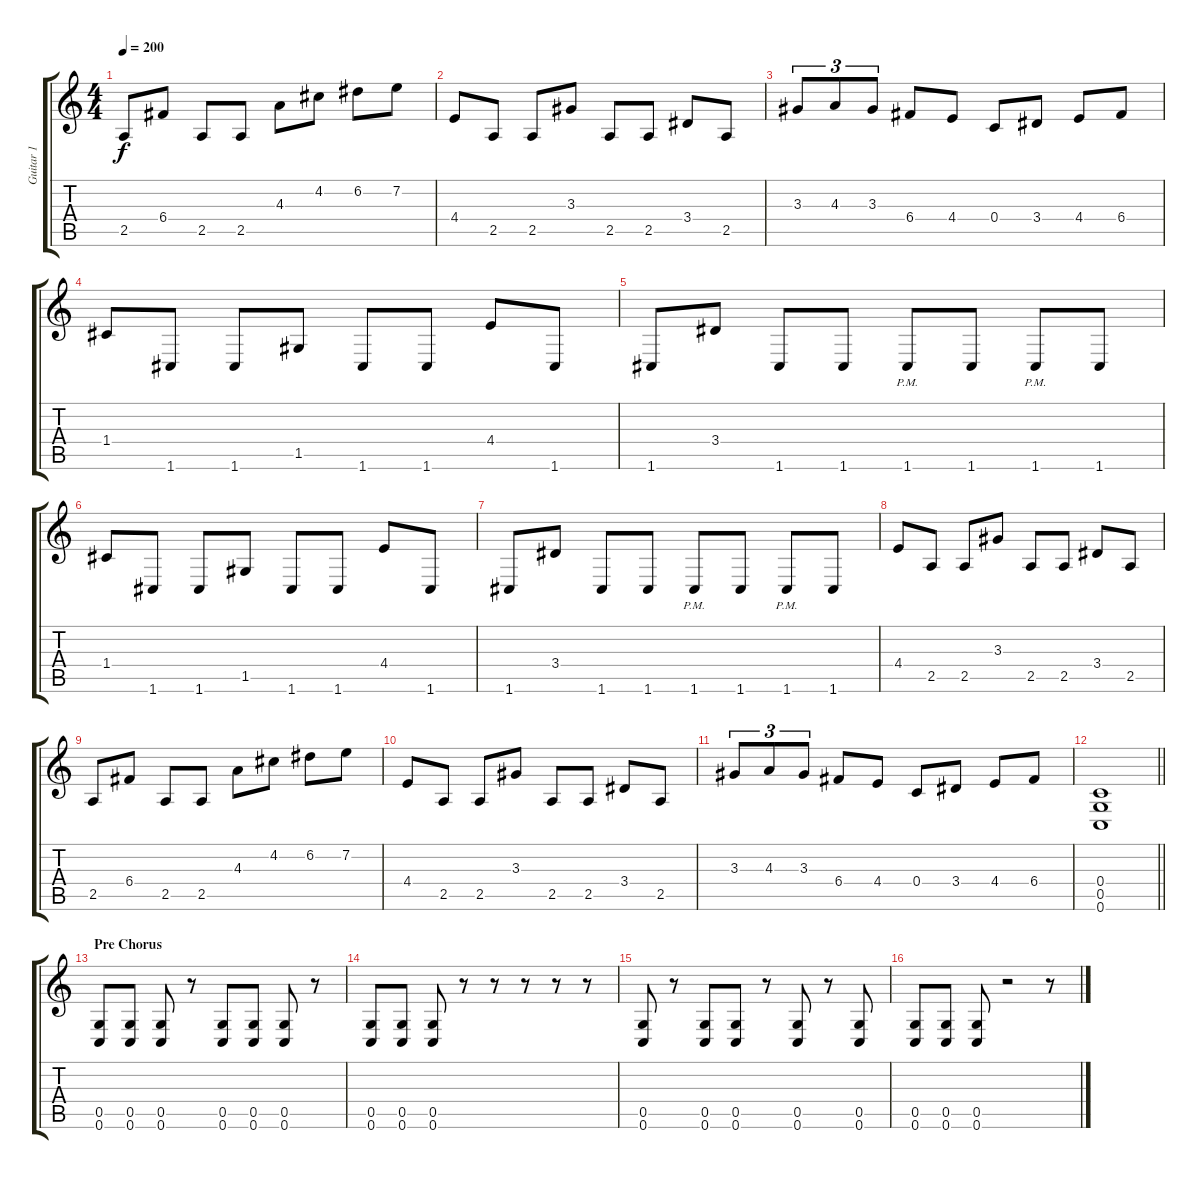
\track ("Guitar 1" "Guitar 1") {instrument distortionguitar}
\staff {score tabs}
\tuning (D4 A3 F3 C3 G2 C2) {hide}
\ts (4 4)
\tempo 200
\clef g2
\ks c
2.5.8{dy f} 6.4.8 2.5.8 2.5.8 4.3.8 4.2.8 6.2.8 7.2.8 |
4.4.8 2.5.8 2.5.8 3.3.8 2.5.8 2.5.8 3.4.8 2.5.8 |
3.3.8{tu (3 2)} 4.3.8{tu (3 2)} 3.3.8{tu (3 2)} 6.4.8 4.4.8 0.4.8 3.4.8 4.4.8 6.4.8 |
1.4.8 1.6.8 1.6.8 1.5.8 1.6.8 1.6.8 4.4.8 1.6.8 |
1.6.8 3.4.8 1.6.8 1.6.8 1.6{pm}.8 1.6.8 1.6{pm}.8 1.6.8 |
1.4.8 1.6.8 1.6.8 1.5.8 1.6.8 1.6.8 4.4.8 1.6.8 |
1.6.8 3.4.8 1.6.8 1.6.8 1.6{pm}.8 1.6.8 1.6{pm}.8 1.6.8 |
4.4.8 2.5.8 2.5.8 3.3.8 2.5.8 2.5.8 3.4.8 2.5.8 |
2.5.8 6.4.8 2.5.8 2.5.8 4.3.8 4.2.8 6.2.8 7.2.8 |
4.4.8 2.5.8 2.5.8 3.3.8 2.5.8 2.5.8 3.4.8 2.5.8 |
3.3.8{tu (3 2)} 4.3.8{tu (3 2)} 3.3.8{tu (3 2)} 6.4.8 4.4.8 0.4.8 3.4.8 4.4.8 6.4.8 |
\barLineRight lightlight
(0.4 0.5 0.6).1 |
\section ("" "Pre Chorus")
(0.5 0.6).8 (0.5 0.6).8 (0.5 0.6).8 r.8 (0.5 0.6).8 (0.5 0.6).8 (0.5 0.6).8 r.8 |
(0.5 0.6).8 (0.5 0.6).8 (0.5 0.6).8 r.8 r.8 r.8 r.8 r.8 |
(0.5 0.6).8 r.8 (0.5 0.6).8 (0.5 0.6).8 r.8 (0.5 0.6).8 r.8 (0.5 0.6).8 |
(0.5 0.6).8 (0.5 0.6).8 (0.5 0.6).8 r.2 r.8
